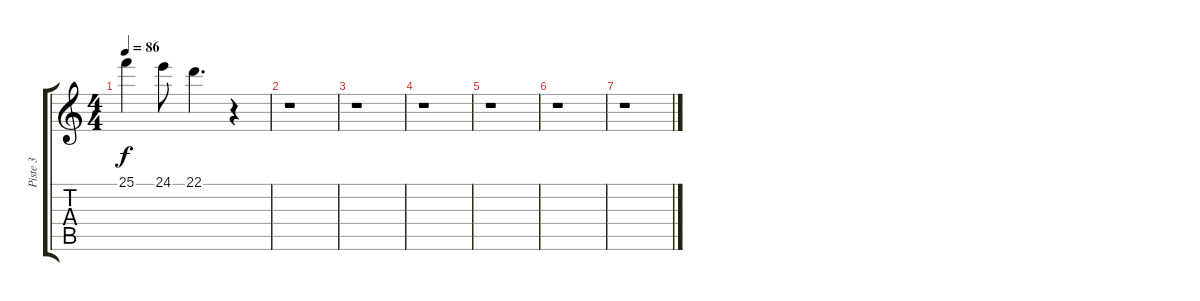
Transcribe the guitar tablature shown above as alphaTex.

\track ("Piste 3" "Piste 3") {instrument pad1newage}
\staff {score tabs}
\tuning (E4 B3 G3 D3 A2 E2) {hide}
\ts (4 4)
\tempo 86
\clef g2
\ks c
25.1.4{dy f} 24.1.8 22.1.4{d} r.4 |
r.1 |
r.1 |
r.1 |
r.1 |
r.1 |
r.1
